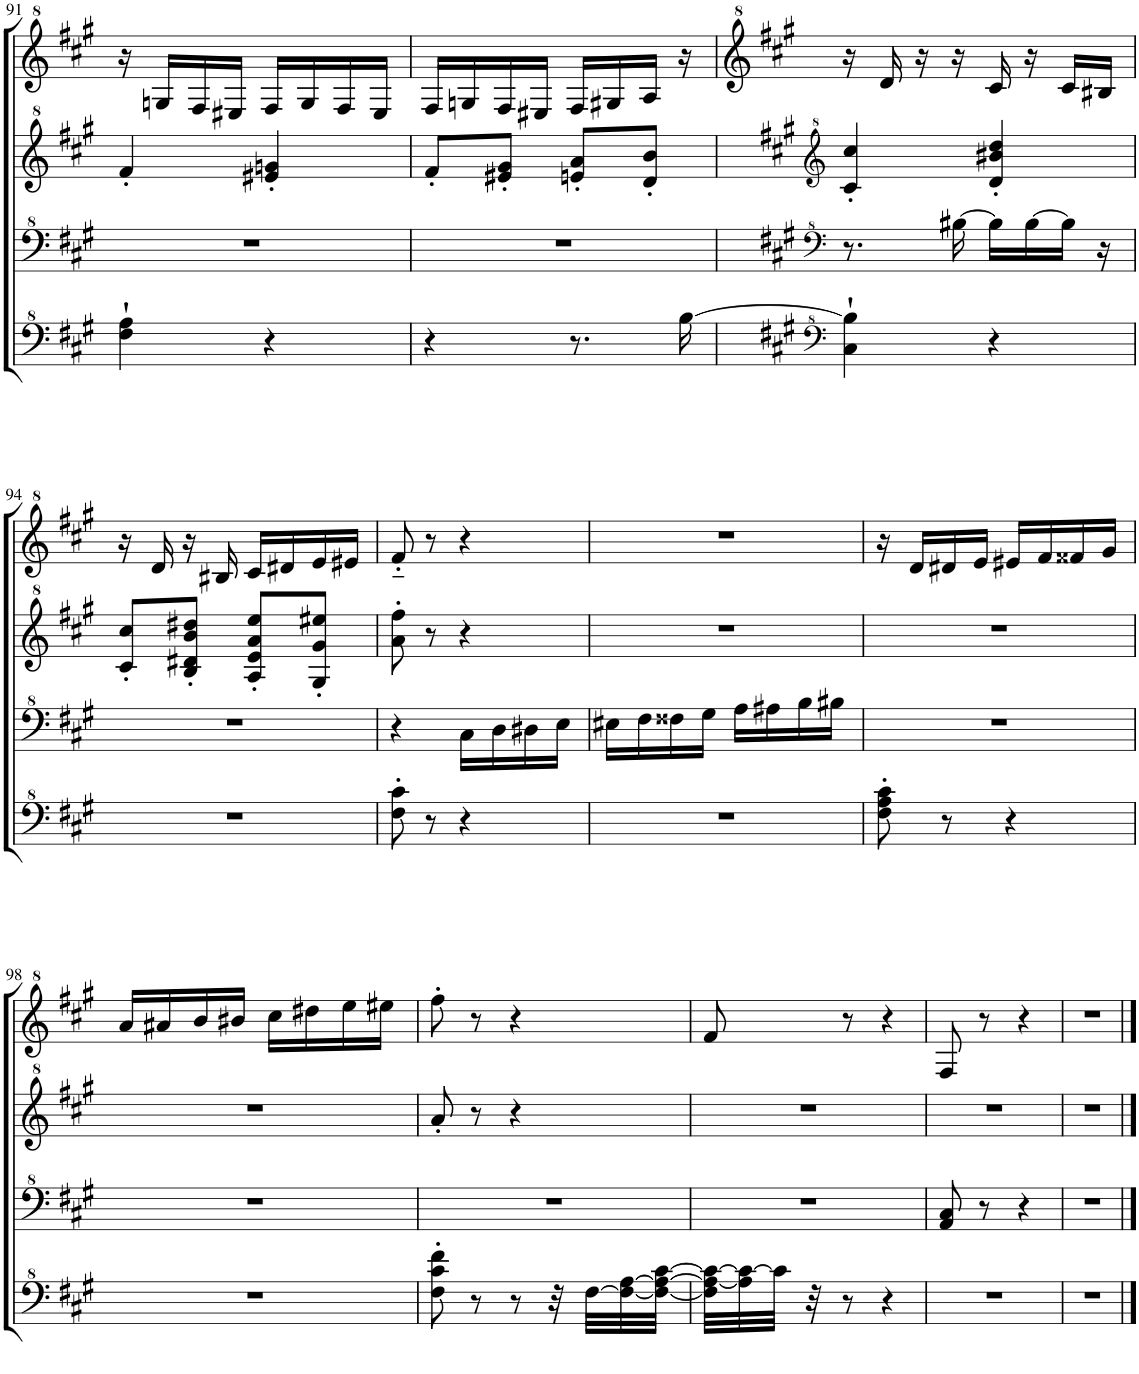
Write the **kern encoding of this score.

**kern	**kern	**kern	**kern
*part1	*part1	*part1	*part1
*staff4	*staff3	*staff2	*staff1
*I"Model III	*	*	*
!!LO:PB:g=z
*clefF^4	*clefF^4	*clefG^2	*clefG^2
*k[f#c#g#]	*k[f#c#g#]	*k[f#c#g#]	*k[f#c#g#]
*M2/4	*M2/4	*M2/4	*M2/4
=91	=91	=91	=91
4f#\` 4a\`	2r	4ff#'/	16r
.	.	.	16gn/LL
.	.	.	16f#/
.	.	.	16e#X/JJ
4r	.	4ee#X/' 4ggn/'	16f#/LL
.	.	.	16g/
.	.	.	16f#/
.	.	.	16e#/JJ
=92	=92	=92	=92
4r	2r	8ff#'/L	16f#/LL
.	.	.	16gn/
.	.	8ee#X/' 8gg#/'J	16f#/
.	.	.	16e#X/JJ
8.r	.	8een/' 8aa/'L	16f#/LL
.	.	.	16g#X/
.	.	8dd/' 8bb/'J	16a/JJ
[16b\	.	.	16r
=93	=93	=93	=93
*clefF^4	*clefF^4	*clefG^2	*
*k[f#c#g#]	*k[f#c#g#]	*k[f#c#g#]	*k[f#c#g#]
4c#\` 4b\]`	8.r	4cc#/' 4ccc#/'	16r
.	.	.	16dd/
.	.	.	16r
.	[16b#X\	.	16r
4r	16b#\LL]	4dd/' 4bb#X/' 4ddd/'	16cc#/
.	[16b#\	.	16r
.	16b#\JJ]	.	16cc#/LL
.	16r	.	16b#X/JJ
!!LO:LB:g=z
=94	=94	=94	=94
2r	2r	8cc#/' 8ccc#/'L	16r
.	.	.	16dd/
.	.	8b/' 8dd#X/' 8bb/' 8ddd#X/'J	16r
.	.	.	16b#X/
.	.	8a/' 8ee/' 8aa/' 8eee/'L	16cc#/LL
.	.	.	16dd#X/
.	.	8g#/' 8gg#/' 8eee#X/'J	16ee/
.	.	.	16ee#X/JJ
=95	=95	=95	=95
8f#\' 8cc#\'	4r	8aa\' 8fff#\'	8ff#'~/
8r	.	8r	8r
4r	16c#\LL	4r	4r
.	16d\	.	.
.	16d#X\	.	.
.	16e\JJ	.	.
=96	=96	=96	=96
2r	16e#X\LL	2r	2r
.	16f#\	.	.
.	16f##X\	.	.
.	16g#\JJ	.	.
.	16a\LL	.	.
.	16a#X\	.	.
.	16b\	.	.
.	16b#X\JJ	.	.
=97	=97	=97	=97
8f#\' 8a\' 8cc#\'	2r	2r	16r
.	.	.	16dd/LL
8r	.	.	16dd#X/
.	.	.	16ee/JJ
4r	.	.	16ee#X/LL
.	.	.	16ff#/
.	.	.	16ff##X/
.	.	.	16gg#/JJ
!!LO:LB:g=z
=98	=98	=98	=98
2r	2r	2r	16aa/LL
.	.	.	16aa#X/
.	.	.	16bb/
.	.	.	16bb#X/JJ
.	.	.	16ccc#\LL
.	.	.	16ddd#X\
.	.	.	16eee\
.	.	.	16eee#X\JJ
=99	=99	=99	=99
8f#\' 8cc#\' 8ff#\'	2r	8aa'/	8fff#'\
8r	.	8r	8r
8r	.	4r	4r
32r	.	.	.
[32f#\LLL	.	.	.
32f#\_ [32a\	.	.	.
32f#\_ 32a\_ [32cc#\JJJ	.	.	.
=100	=100	=100	=100
32f#\] 32a\_ 32cc#\_LLL	2r	2r	8ff#/
32a\] 32cc#\_	.	.	.
32cc#\JJJ]	.	.	.
32r	.	.	.
8r	.	.	8r
4r	.	.	4r
=101	=101	=101	=101
2r	8A/ 8c#/	2r	8f#/
.	8r	.	8r
.	4r	.	4r
=102	=102	=102	=102
2r	2r	2r	2r
==	==	==	==
*-	*-	*-	*-
